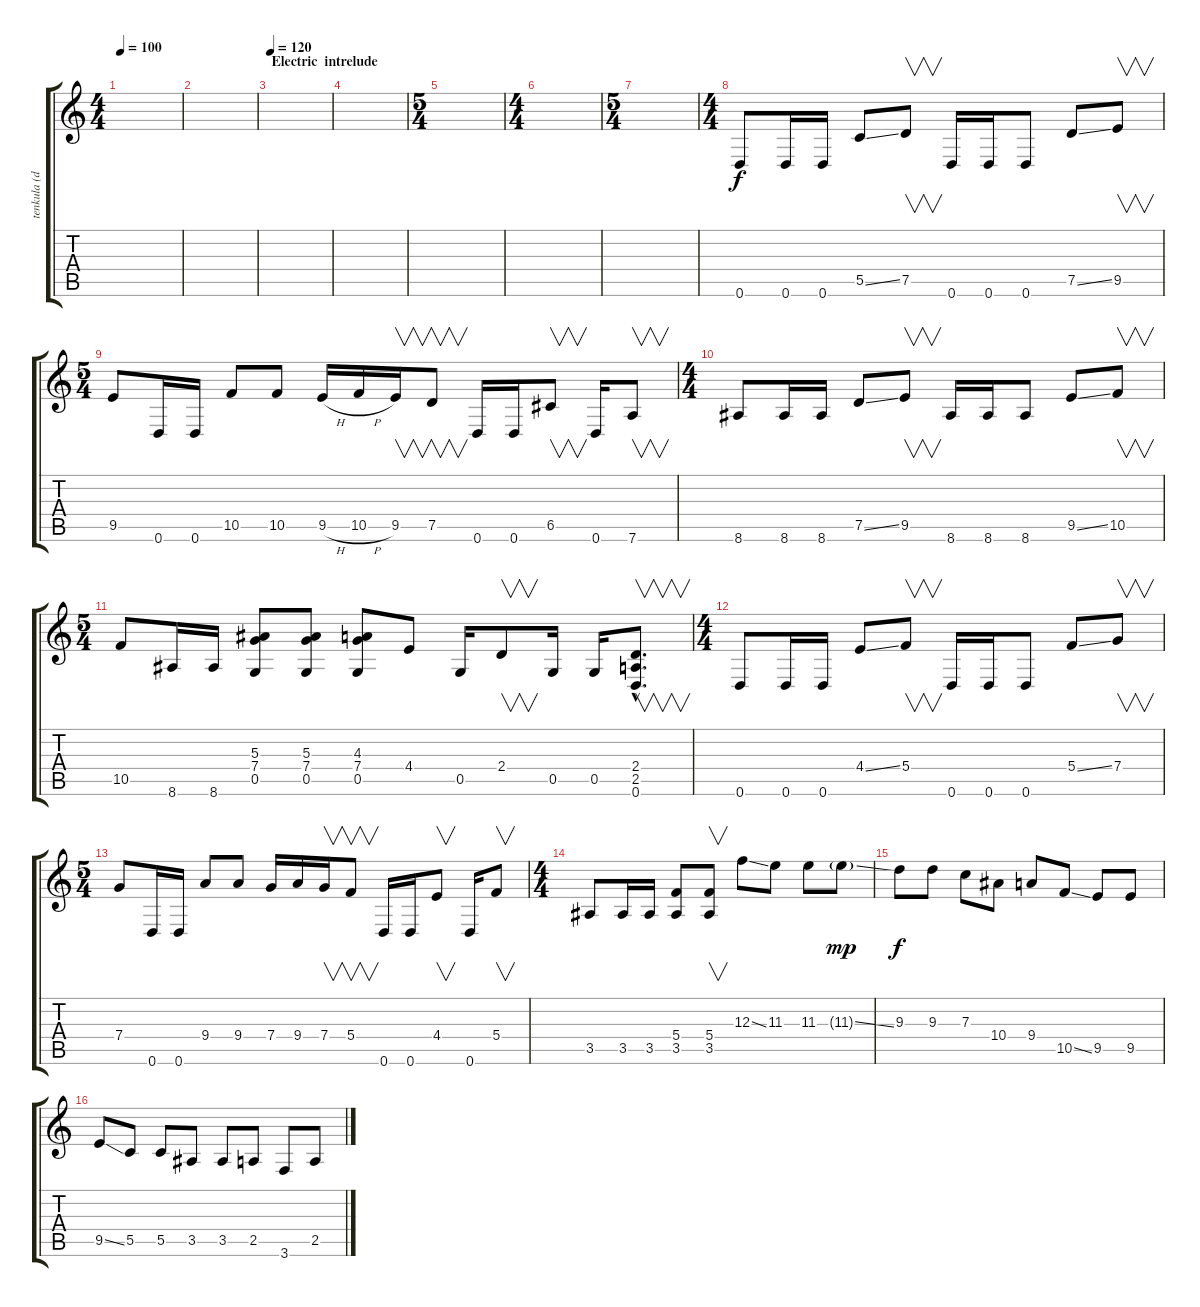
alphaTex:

\track ("tenkula (distortion)" "tenkula (d") {instrument distortionguitar}
\staff {score tabs}
\tuning (D4 A3 F3 C3 G2 D2) {hide}
\ts (4 4)
\tempo 100
\clef g2
\ks c
|
|
\section ("" "Electric  intrelude")
\tempo 120
|
|
\ts (5 4)
|
\ts (4 4)
|
\ts (5 4)
|
\ts (4 4)
0.6.8 0.6.16 0.6.16 5.5{ss}.8 7.5.8{v} 0.6.16 0.6.16 0.6.8 7.5{ss}.8 9.5.8{v} |
\ts (5 4)
9.5.8 0.6.16 0.6.16 10.5.8 10.5.8 9.5{h}.16 10.5{h}.16 9.5.16{v} 7.5.8{v} 0.6.16 0.6.16 6.5.8{v} 0.6.16 7.6.8{v} |
\ts (4 4)
8.6.8 8.6.16 8.6.16 7.5{ss}.8 9.5.8{v} 8.6.16 8.6.16 8.6.8 9.5{ss}.8 10.5.8{v} |
\ts (5 4)
10.5.8 8.6.16 8.6.16 (5.3 7.4 0.5).8 (5.3 7.4 0.5).8 (4.3 7.4 0.5).8 4.4.8 0.5.16 2.4.8{v} 0.5.16 0.5.16 (2.4{hac} 2.5{hac} 0.6{hac}).8{v d} |
\ts (4 4)
0.6.8 0.6.16 0.6.16 4.4{ss}.8 5.4.8{v} 0.6.16 0.6.16 0.6.8 5.4{ss}.8 7.4.8{v} |
\ts (5 4)
7.4.8 0.6.16 0.6.16 9.4.8 9.4.8 7.4.16 9.4.16 7.4.16{v} 5.4.8{v} 0.6.16 0.6.16 4.4.8{v} 0.6.16 5.4.8{v} |
\ts (4 4)
3.5.8 3.5.16 3.5.16 (5.4 3.5).8 (5.4 3.5).8{v} 12.3{ss}.8 11.3.8 11.3.8 11.3{ss g}.8{dy mp} |
9.3.8{dy f} 9.3.8 7.3.8 10.4.8 9.4.8 10.5{ss}.8 9.5.8 9.5.8 |
9.5{ss}.8 5.5.8 5.5.8 3.5.8 3.5.8 2.5.8 3.6.8 2.5.8
